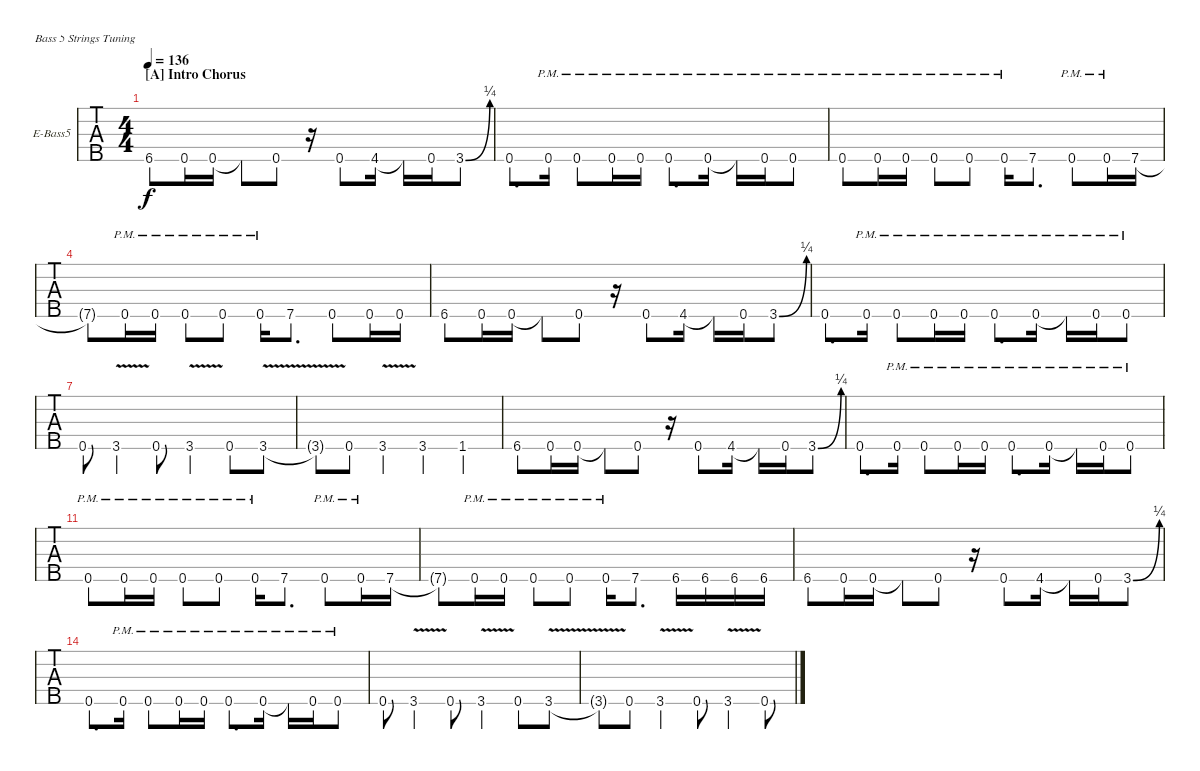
\defaultSystemsLayout 4
\bracketExtendMode groupsimilarinstruments
\firstSystemTrackNameOrientation horizontal
\otherSystemsTrackNameOrientation horizontal
\defaultBarNumberDisplay FirstOfSystem
\track ("Dist Bass" "E-Bass5") {multiBarRest instrument electricbassfinger}
\staff {tabs}
\tuning (G2 D2 A1 E1 B0)
\ts (4 4)
\section ("A" "Intro Chorus")
\ac
\tempo 136
\clef f4
\ks c
6.5.8{dy f instrument electricbassfinger} 0.5.16 0.5.16 0.5{t}.8 0.5{st}.8 r.16 0.5{st}.8 4.5.16 4.5{t}.16 0.5.16 3.5{be (bend 0 0 14.399999999999999 1)}.8 |
0.5.8{d} 0.5{pm}.16 0.5{pm}.8 0.5{pm}.16 0.5{pm}.16 0.5{pm}.8{d} 0.5{pm}.16 0.5{pm t}.16 0.5{pm}.16 0.5{pm}.8 |
0.5{pm}.8 0.5{pm}.16 0.5{pm}.16 0.5{pm}.8 0.5{pm}.8 0.5{pm}.16 7.5.8{d} 0.5{pm}.8 0.5{pm}.16 7.5.16 |
7.5{t}.8 0.5{pm}.16 0.5{pm}.16 0.5{pm}.8 0.5{pm}.8 0.5{pm}.16 7.5.8{d} 0.5.8 0.5.16 0.5.16 |
6.5.8 0.5.16 0.5.16 0.5{t}.8 0.5{st}.8 r.16 0.5{st}.8 4.5.16 4.5{t}.16 0.5.16 3.5{be (bend 0 0 14.399999999999999 1)}.8 |
0.5.8{d} 0.5{pm}.16 0.5{pm}.8 0.5{pm}.16 0.5{pm}.16 0.5{pm}.8{d} 0.5{pm}.16 0.5{pm t}.16 0.5{pm}.16 0.5{pm}.8 |
0.5.8 3.5{v}.4 0.5.8 3.5{v}.4 0.5.8 3.5{v}.8 |
3.5{v t}.8 0.5.8 3.5{v}.4 3.5.4 1.5.4 |
6.5.8 0.5.16 0.5.16 0.5{t}.8 0.5{st}.8 r.16 0.5{st}.8 4.5.16 4.5{t}.16 0.5.16 3.5{be (bend 0 0 14.399999999999999 1)}.8 |
0.5.8{d} 0.5{pm}.16 0.5{pm}.8 0.5{pm}.16 0.5{pm}.16 0.5{pm}.8{d} 0.5{pm}.16 0.5{pm t}.16 0.5{pm}.16 0.5{pm}.8 |
0.5{pm}.8 0.5{pm}.16 0.5{pm}.16 0.5{pm}.8 0.5{pm}.8 0.5{pm}.16 7.5.8{d} 0.5{pm}.8 0.5{pm}.16 7.5.16 |
7.5{t}.8 0.5{pm}.16 0.5{pm}.16 0.5{pm}.8 0.5{pm}.8 0.5{pm}.16 7.5.8{d} 6.5.16 6.5.16 6.5.16 6.5.16 |
6.5.8 0.5.16 0.5.16 0.5{t}.8 0.5{st}.8 r.16 0.5{st}.8 4.5.16 4.5{t}.16 0.5.16 3.5{be (bend 0 0 14.399999999999999 1)}.8 |
0.5.8{d} 0.5{pm}.16 0.5{pm}.8 0.5{pm}.16 0.5{pm}.16 0.5{pm}.8{d} 0.5{pm}.16 0.5{pm t}.16 0.5{pm}.16 0.5{pm}.8 |
0.5.8 3.5{v}.4 0.5.8 3.5{v}.4 0.5.8 3.5{v}.8 |
3.5{v t}.8 0.5.8 3.5{v}.4 0.5.8 3.5{v}.4 0.5.8
